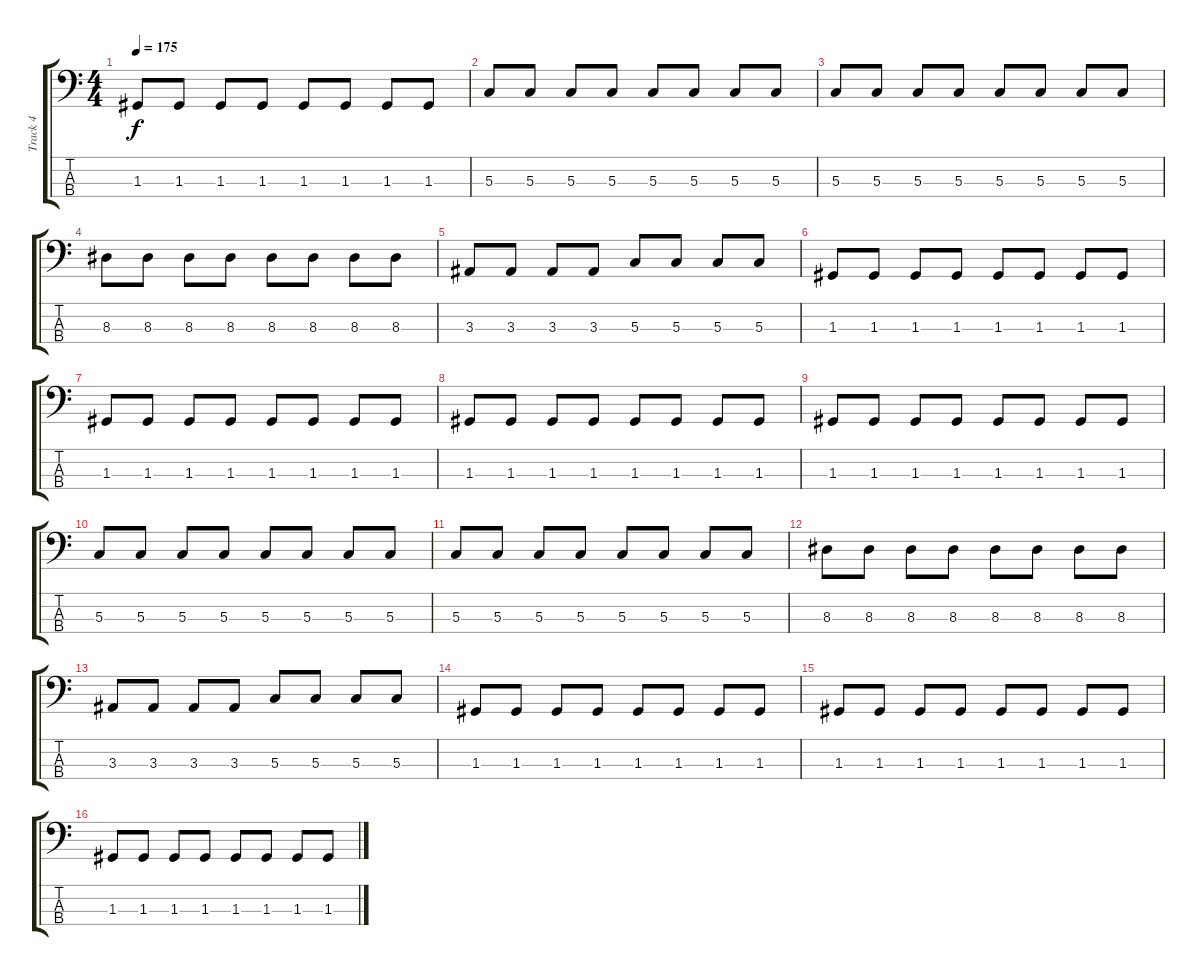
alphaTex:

\track ("Track 4" "Track 4") {instrument electricbassfinger}
\staff {score tabs}
\tuning (F2 C2 G1 C1) {hide}
\ts (4 4)
\tempo 175
\clef f4
\ks c
1.3.8{dy f} 1.3.8 1.3.8 1.3.8 1.3.8 1.3.8 1.3.8 1.3.8 |
5.3.8 5.3.8 5.3.8 5.3.8 5.3.8 5.3.8 5.3.8 5.3.8 |
5.3.8 5.3.8 5.3.8 5.3.8 5.3.8 5.3.8 5.3.8 5.3.8 |
8.3.8 8.3.8 8.3.8 8.3.8 8.3.8 8.3.8 8.3.8 8.3.8 |
3.3.8 3.3.8 3.3.8 3.3.8 5.3.8 5.3.8 5.3.8 5.3.8 |
1.3.8 1.3.8 1.3.8 1.3.8 1.3.8 1.3.8 1.3.8 1.3.8 |
1.3.8 1.3.8 1.3.8 1.3.8 1.3.8 1.3.8 1.3.8 1.3.8 |
1.3.8 1.3.8 1.3.8 1.3.8 1.3.8 1.3.8 1.3.8 1.3.8 |
1.3.8 1.3.8 1.3.8 1.3.8 1.3.8 1.3.8 1.3.8 1.3.8 |
5.3.8 5.3.8 5.3.8 5.3.8 5.3.8 5.3.8 5.3.8 5.3.8 |
5.3.8 5.3.8 5.3.8 5.3.8 5.3.8 5.3.8 5.3.8 5.3.8 |
8.3.8 8.3.8 8.3.8 8.3.8 8.3.8 8.3.8 8.3.8 8.3.8 |
3.3.8 3.3.8 3.3.8 3.3.8 5.3.8 5.3.8 5.3.8 5.3.8 |
1.3.8 1.3.8 1.3.8 1.3.8 1.3.8 1.3.8 1.3.8 1.3.8 |
1.3.8 1.3.8 1.3.8 1.3.8 1.3.8 1.3.8 1.3.8 1.3.8 |
1.3.8 1.3.8 1.3.8 1.3.8 1.3.8 1.3.8 1.3.8 1.3.8
